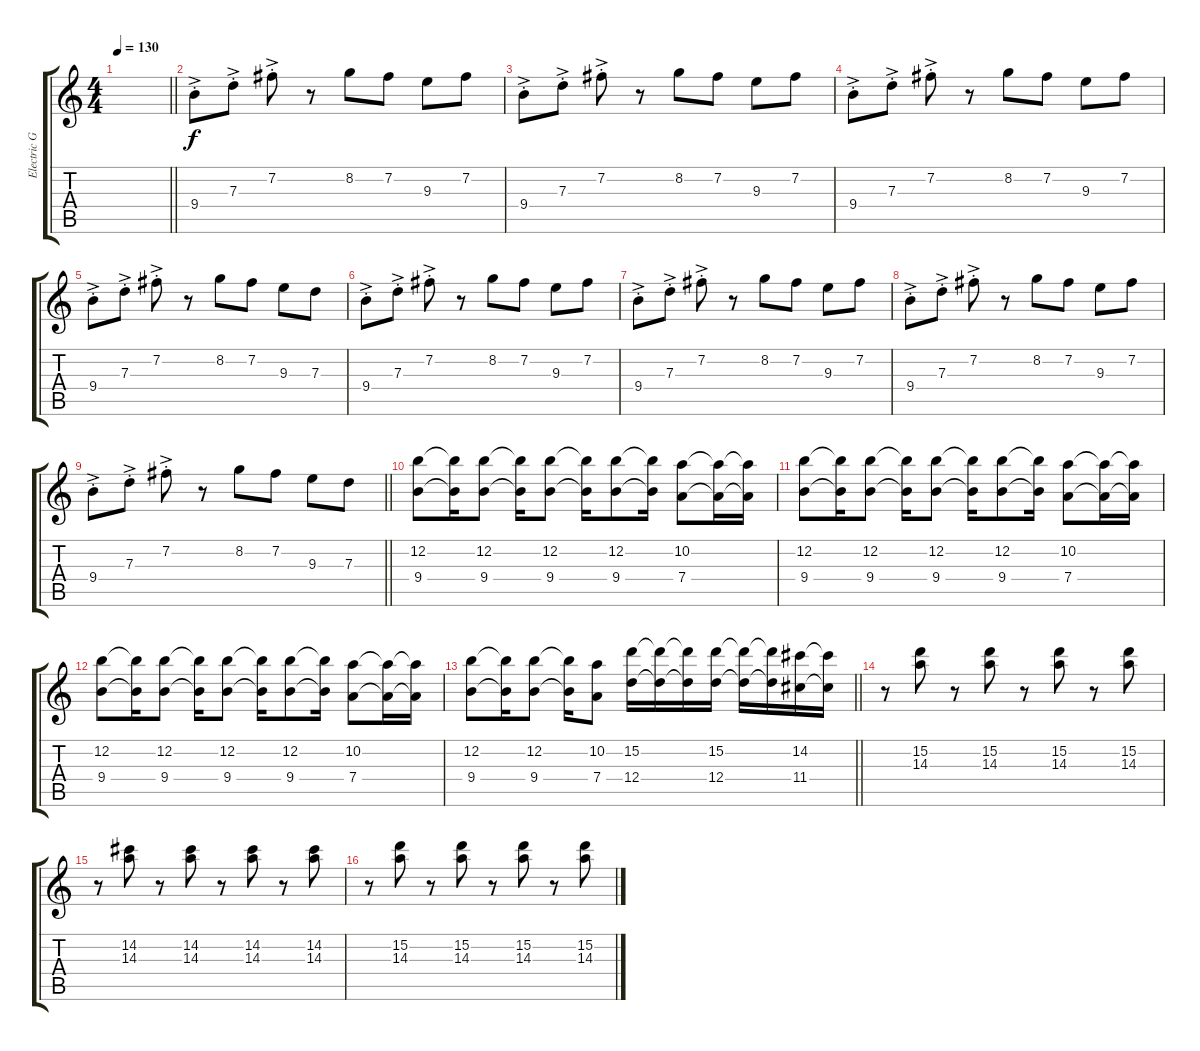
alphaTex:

\track ("Electric Guitar" "Electric G") {instrument distortionguitar}
\staff {score tabs}
\tuning (E4 B3 G3 D3 A2 E2) {hide}
\ts (4 4)
\tempo 130
\clef g2
\barLineRight lightlight
\ks c
|
9.4{ac st}.8 7.3{ac st}.8 7.2{ac st}.8 r.8 8.2.8 7.2.8 9.3.8 7.2.8 |
9.4{ac st}.8 7.3{ac st}.8 7.2{ac st}.8 r.8 8.2.8 7.2.8 9.3.8 7.2.8 |
9.4{ac st}.8 7.3{ac st}.8 7.2{ac st}.8 r.8 8.2.8 7.2.8 9.3.8 7.2.8 |
9.4{ac st}.8 7.3{ac st}.8 7.2{ac st}.8 r.8 8.2.8 7.2.8 9.3.8 7.3.8 |
9.4{ac st}.8 7.3{ac st}.8 7.2{ac st}.8 r.8 8.2.8 7.2.8 9.3.8 7.2.8 |
9.4{ac st}.8 7.3{ac st}.8 7.2{ac st}.8 r.8 8.2.8 7.2.8 9.3.8 7.2.8 |
9.4{ac st}.8 7.3{ac st}.8 7.2{ac st}.8 r.8 8.2.8 7.2.8 9.3.8 7.2.8 |
\barLineRight lightlight
9.4{ac st}.8 7.3{ac st}.8 7.2{ac st}.8 r.8 8.2.8 7.2.8 9.3.8 7.3.8 |
(12.2 9.4).8 (12.2{t} 9.4{t}).16 (12.2 9.4).8 (12.2{t} 9.4{t}).16 (12.2 9.4).8 (12.2{t} 9.4{t}).16 (12.2 9.4).8 (12.2{t} 9.4{t}).16 (10.2 7.4).8 (10.2{t} 7.4{t}).16 (10.2{t} 7.4{t}).16 |
(12.2 9.4).8 (12.2{t} 9.4{t}).16 (12.2 9.4).8 (12.2{t} 9.4{t}).16 (12.2 9.4).8 (12.2{t} 9.4{t}).16 (12.2 9.4).8 (12.2{t} 9.4{t}).16 (10.2 7.4).8 (10.2{t} 7.4{t}).16 (10.2{t} 7.4{t}).16 |
(12.2 9.4).8 (12.2{t} 9.4{t}).16 (12.2 9.4).8 (12.2{t} 9.4{t}).16 (12.2 9.4).8 (12.2{t} 9.4{t}).16 (12.2 9.4).8 (12.2{t} 9.4{t}).16 (10.2 7.4).8 (10.2{t} 7.4{t}).16 (10.2{t} 7.4{t}).16 |
\barLineRight lightlight
(12.2 9.4).8 (12.2{t} 9.4{t}).16 (12.2 9.4).8 (12.2{t} 9.4{t}).16 (10.2 7.4).8 (15.2 12.4).16 (15.2{t} 12.4{t}).16 (15.2{t} 12.4{t}).16 (15.2 12.4).16 (15.2{t} 12.4{t}).16 (15.2{t} 12.4{t}).16 (14.2 11.4).16 (14.2{t} 11.4{t}).16 |
r.8 (15.2 14.3).8 r.8 (15.2 14.3).8 r.8 (15.2 14.3).8 r.8 (15.2 14.3).8 |
r.8 (14.2 14.3).8 r.8 (14.2 14.3).8 r.8 (14.2 14.3).8 r.8 (14.2 14.3).8 |
r.8 (15.2 14.3).8 r.8 (15.2 14.3).8 r.8 (15.2 14.3).8 r.8 (15.2 14.3).8
